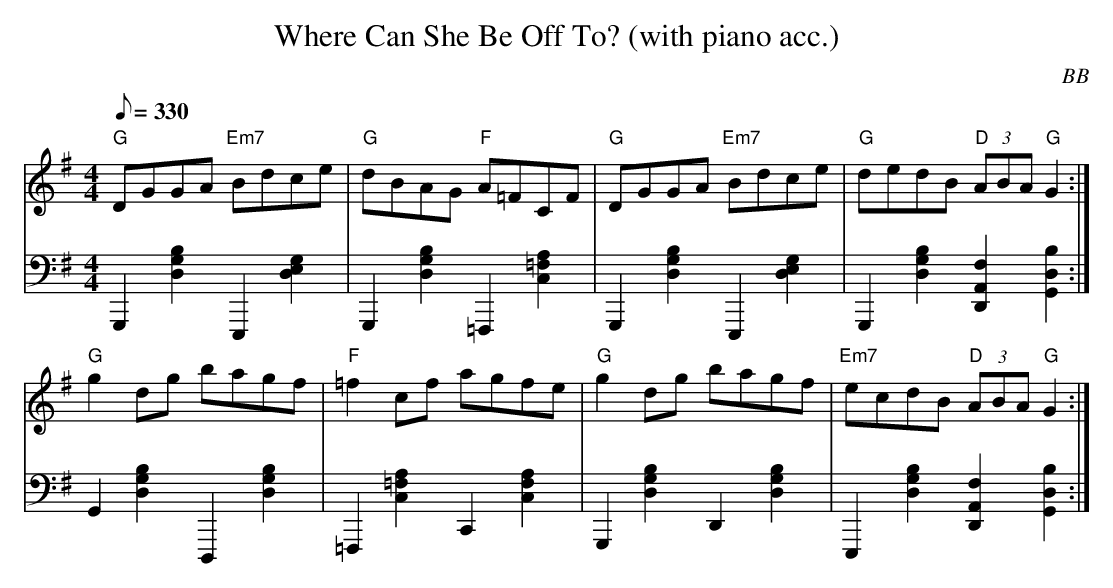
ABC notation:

X:1
T: Where Can She Be Off To? (with piano acc.)
C: BB
Q: 1/8=330
M: 4/4
L: 1/8
V: 1 program 1 110 %fiddle
V: 2 volume=70 clef=bass m=D program 1 00
K: G
[V:1] "G"DGGA "Em7"Bdce|"G"dBAG "F"A=FCF|"G"DGGA "Em7"Bdce|"G"dedB "D"(3ABA "G"G2 :|
[V:2] G,,2[G2B2D2]E,,2[D2G2E2]|G,,2[G2D2B2]=F,,2[A2C2=F2]|\
G,,2[G2B2D2]E,,2[D2G2E2]|G,,2[G2D2B2][D,2A,2F2][G,2D2B2]:|
[V:1] "G"g2 dg bagf|"F"=f2 cf agfe|"G"g2 dg bagf|"Em7"ecdB "D"(3ABA "G"G2 :|
[V:2] G,2[G2D2B2]D,,2[G2D2B2]|=F,,2[A2C2=F2]C,2[A2C2F2]|\
G,,2[G2D2B2]D,2[G2D2B2]|E,,2[D2G2B2][D,2A,2F2][G,2D2B2]:|
